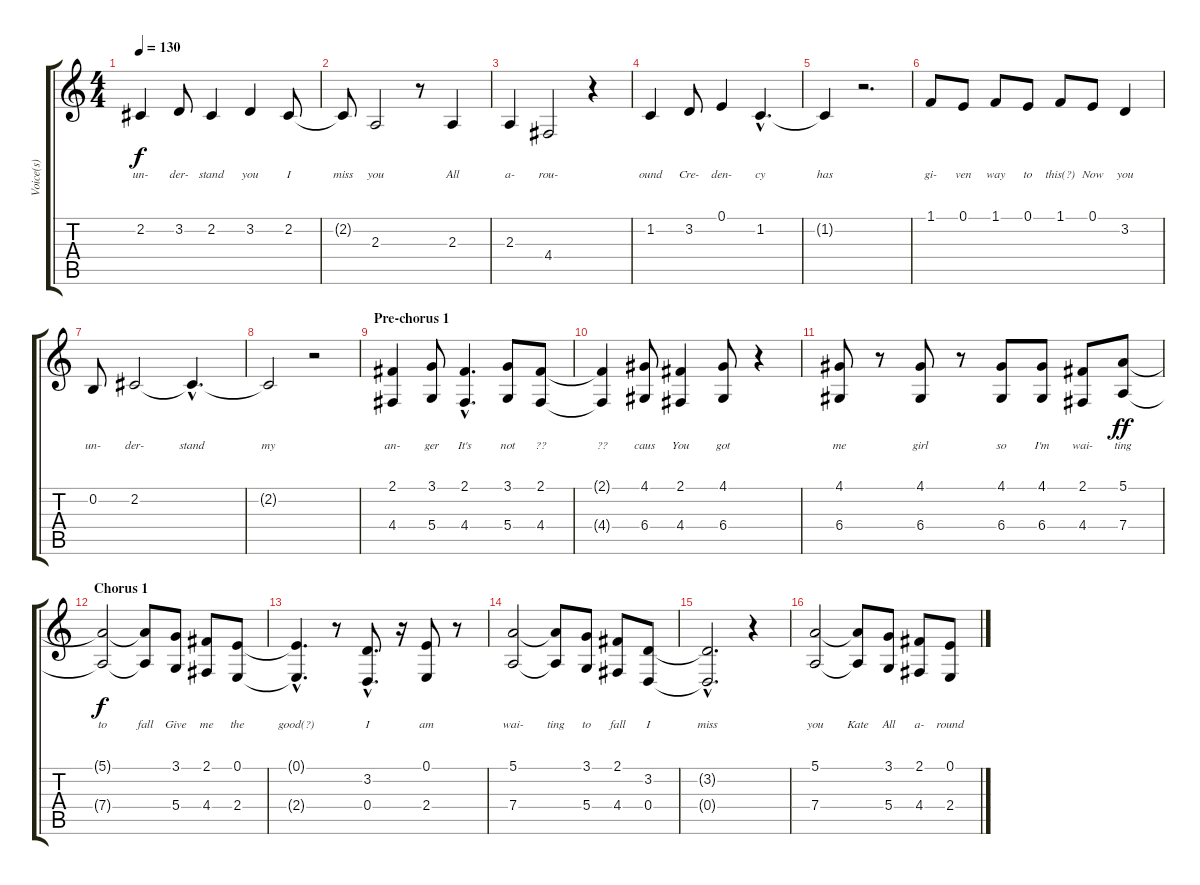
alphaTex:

\track ("Voice(s)" "Voice(s)") {instrument clarinet}
\staff {score tabs}
\tuning (E4 B3 G3 D3 A2 E2) {hide}
\ts (4 4)
\tempo 130
\clef g2
\ks c
2.2.4{lyrics (0 "un-") lyrics (1 "") lyrics (2 "") lyrics (3 "") lyrics (4 "") dy f} 3.2.8{lyrics (0 "der-") lyrics (1 "") lyrics (2 "") lyrics (3 "") lyrics (4 "")} 2.2.4{lyrics (0 "stand") lyrics (1 "") lyrics (2 "") lyrics (3 "") lyrics (4 "")} 3.2.4{lyrics (0 "you") lyrics (1 "") lyrics (2 "") lyrics (3 "") lyrics (4 "")} 2.2.8{lyrics (0 "I") lyrics (1 "") lyrics (2 "") lyrics (3 "") lyrics (4 "")} |
2.2{t}.8{lyrics (0 "miss") lyrics (1 "") lyrics (2 "") lyrics (3 "") lyrics (4 "")} 2.3.2{lyrics (0 "you") lyrics (1 "") lyrics (2 "") lyrics (3 "") lyrics (4 "")} r.8 2.3.4{lyrics (0 "All") lyrics (1 "") lyrics (2 "") lyrics (3 "") lyrics (4 "")} |
2.3.4{lyrics (0 "a-") lyrics (1 "") lyrics (2 "") lyrics (3 "") lyrics (4 "")} 4.4.2{lyrics (0 "rou-") lyrics (1 "") lyrics (2 "") lyrics (3 "") lyrics (4 "")} r.4 |
1.2.4{lyrics (0 "ound") lyrics (1 "") lyrics (2 "") lyrics (3 "") lyrics (4 "")} 3.2.8{lyrics (0 "Cre-") lyrics (1 "") lyrics (2 "") lyrics (3 "") lyrics (4 "")} 0.1.4{lyrics (0 "den-") lyrics (1 "") lyrics (2 "") lyrics (3 "") lyrics (4 "")} 1.2{hac}.4{d lyrics (0 "cy") lyrics (1 "") lyrics (2 "") lyrics (3 "") lyrics (4 "")} |
1.2{t}.4{lyrics (0 "has") lyrics (1 "") lyrics (2 "") lyrics (3 "") lyrics (4 "")} r.2{d} |
1.1.8{lyrics (0 "gi-") lyrics (1 "") lyrics (2 "") lyrics (3 "") lyrics (4 "")} 0.1.8{lyrics (0 "ven") lyrics (1 "") lyrics (2 "") lyrics (3 "") lyrics (4 "")} 1.1.8{lyrics (0 "way") lyrics (1 "") lyrics (2 "") lyrics (3 "") lyrics (4 "")} 0.1.8{lyrics (0 "to") lyrics (1 "") lyrics (2 "") lyrics (3 "") lyrics (4 "")} 1.1.8{lyrics (0 "this(?)") lyrics (1 "") lyrics (2 "") lyrics (3 "") lyrics (4 "")} 0.1.8{lyrics (0 "Now") lyrics (1 "") lyrics (2 "") lyrics (3 "") lyrics (4 "")} 3.2.4{lyrics (0 "you") lyrics (1 "") lyrics (2 "") lyrics (3 "") lyrics (4 "")} |
0.2.8{lyrics (0 "un-") lyrics (1 "") lyrics (2 "") lyrics (3 "") lyrics (4 "")} 2.2.2{lyrics (0 "der-") lyrics (1 "") lyrics (2 "") lyrics (3 "") lyrics (4 "")} 2.2{hac t}.4{d lyrics (0 "stand") lyrics (1 "") lyrics (2 "") lyrics (3 "") lyrics (4 "")} |
2.2{t}.2{lyrics (0 "my") lyrics (1 "") lyrics (2 "") lyrics (3 "") lyrics (4 "")} r.2 |
\section ("" "Pre-chorus 1")
(2.1 4.4).4{lyrics (0 "an-") lyrics (1 "") lyrics (2 "") lyrics (3 "") lyrics (4 "")} (3.1 5.4).8{lyrics (0 "ger") lyrics (1 "") lyrics (2 "") lyrics (3 "") lyrics (4 "")} (2.1{hac} 4.4{hac}).4{d lyrics (0 "It's") lyrics (1 "") lyrics (2 "") lyrics (3 "") lyrics (4 "")} (3.1 5.4).8{lyrics (0 "not") lyrics (1 "") lyrics (2 "") lyrics (3 "") lyrics (4 "")} (2.1 4.4).8{lyrics (0 "??") lyrics (1 "") lyrics (2 "") lyrics (3 "") lyrics (4 "")} |
(2.1{t} 4.4{t}).4{lyrics (0 "??") lyrics (1 "") lyrics (2 "") lyrics (3 "") lyrics (4 "")} (4.1 6.4).8{lyrics (0 "caus") lyrics (1 "") lyrics (2 "") lyrics (3 "") lyrics (4 "")} (2.1 4.4).4{lyrics (0 "You") lyrics (1 "") lyrics (2 "") lyrics (3 "") lyrics (4 "")} (4.1 6.4).8{lyrics (0 "got") lyrics (1 "") lyrics (2 "") lyrics (3 "") lyrics (4 "")} r.4 |
(4.1 6.4).8{lyrics (0 "me") lyrics (1 "") lyrics (2 "") lyrics (3 "") lyrics (4 "")} r.8 (4.1 6.4).8{lyrics (0 "girl") lyrics (1 "") lyrics (2 "") lyrics (3 "") lyrics (4 "")} r.8 (4.1 6.4).8{lyrics (0 "so") lyrics (1 "") lyrics (2 "") lyrics (3 "") lyrics (4 "")} (4.1 6.4).8{lyrics (0 "I'm") lyrics (1 "") lyrics (2 "") lyrics (3 "") lyrics (4 "")} (2.1 4.4).8{lyrics (0 "wai-") lyrics (1 "") lyrics (2 "") lyrics (3 "") lyrics (4 "")} (5.1 7.4).8{lyrics (0 "ting") lyrics (1 "") lyrics (2 "") lyrics (3 "") lyrics (4 "") dy ff} |
\section ("" "Chorus 1")
(5.1{t} 7.4{t}).2{lyrics (0 "to") lyrics (1 "") lyrics (2 "") lyrics (3 "") lyrics (4 "") dy f} (5.1{t} 7.4{t}).8{lyrics (0 "fall") lyrics (1 "") lyrics (2 "") lyrics (3 "") lyrics (4 "")} (3.1 5.4).8{lyrics (0 "Give") lyrics (1 "") lyrics (2 "") lyrics (3 "") lyrics (4 "")} (2.1 4.4).8{lyrics (0 "me") lyrics (1 "") lyrics (2 "") lyrics (3 "") lyrics (4 "")} (0.1 2.4).8{lyrics (0 "the") lyrics (1 "") lyrics (2 "") lyrics (3 "") lyrics (4 "")} |
(0.1{hac t} 2.4{hac t}).4{d lyrics (0 "good(?)") lyrics (1 "") lyrics (2 "") lyrics (3 "") lyrics (4 "")} r.8 (3.2{hac} 0.4{hac}).8{d lyrics (0 "I") lyrics (1 "") lyrics (2 "") lyrics (3 "") lyrics (4 "")} r.16 (0.1 2.4).8{lyrics (0 "am") lyrics (1 "") lyrics (2 "") lyrics (3 "") lyrics (4 "")} r.8 |
(5.1 7.4).2{lyrics (0 "wai-") lyrics (1 "") lyrics (2 "") lyrics (3 "") lyrics (4 "")} (5.1{t} 7.4{t}).8{lyrics (0 "ting") lyrics (1 "") lyrics (2 "") lyrics (3 "") lyrics (4 "")} (3.1 5.4).8{lyrics (0 "to") lyrics (1 "") lyrics (2 "") lyrics (3 "") lyrics (4 "")} (2.1 4.4).8{lyrics (0 "fall") lyrics (1 "") lyrics (2 "") lyrics (3 "") lyrics (4 "")} (3.2 0.4).8{lyrics (0 "I") lyrics (1 "") lyrics (2 "") lyrics (3 "") lyrics (4 "")} |
(3.2{hac t} 0.4{hac t}).2{d lyrics (0 "miss") lyrics (1 "") lyrics (2 "") lyrics (3 "") lyrics (4 "")} r.4 |
(5.1 7.4).2{lyrics (0 "you") lyrics (1 "") lyrics (2 "") lyrics (3 "") lyrics (4 "")} (5.1{t} 7.4{t}).8{lyrics (0 "Kate") lyrics (1 "") lyrics (2 "") lyrics (3 "") lyrics (4 "")} (3.1 5.4).8{lyrics (0 "All") lyrics (1 "") lyrics (2 "") lyrics (3 "") lyrics (4 "")} (2.1 4.4).8{lyrics (0 "a-") lyrics (1 "") lyrics (2 "") lyrics (3 "") lyrics (4 "")} (0.1 2.4).8{lyrics (0 "round") lyrics (1 "") lyrics (2 "") lyrics (3 "") lyrics (4 "")}
